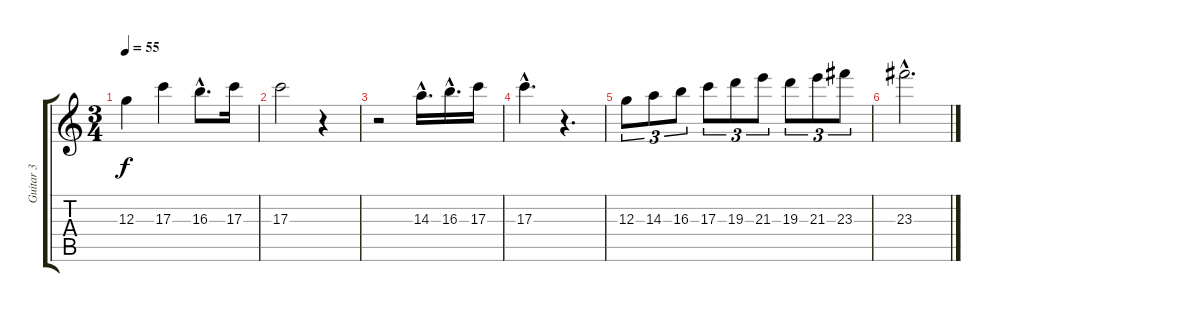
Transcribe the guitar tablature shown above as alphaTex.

\track ("Guitar 3" "Guitar 3") {instrument overdrivenguitar}
\staff {score tabs}
\tuning (E4 B3 G3 D3 A2 E2) {hide}
\ts (3 4)
\tempo 55
\clef g2
\ks c
12.3{t}.4{dy f} 17.3.4 16.3{hac}.8{d} 17.3.16 |
17.3.2 r.4 |
r.2 14.3{hac}.16{d} 16.3{hac}.16{d} 17.3.16 |
17.3{hac}.4{d} r.4{d} |
12.3.8{tu (3 2)} 14.3.8{tu (3 2)} 16.3.8{tu (3 2)} 17.3.8{tu (3 2)} 19.3.8{tu (3 2)} 21.3.8{tu (3 2)} 19.3.8{tu (3 2)} 21.3.8{tu (3 2)} 23.3.8{tu (3 2)} |
23.3{hac}.2{d}
